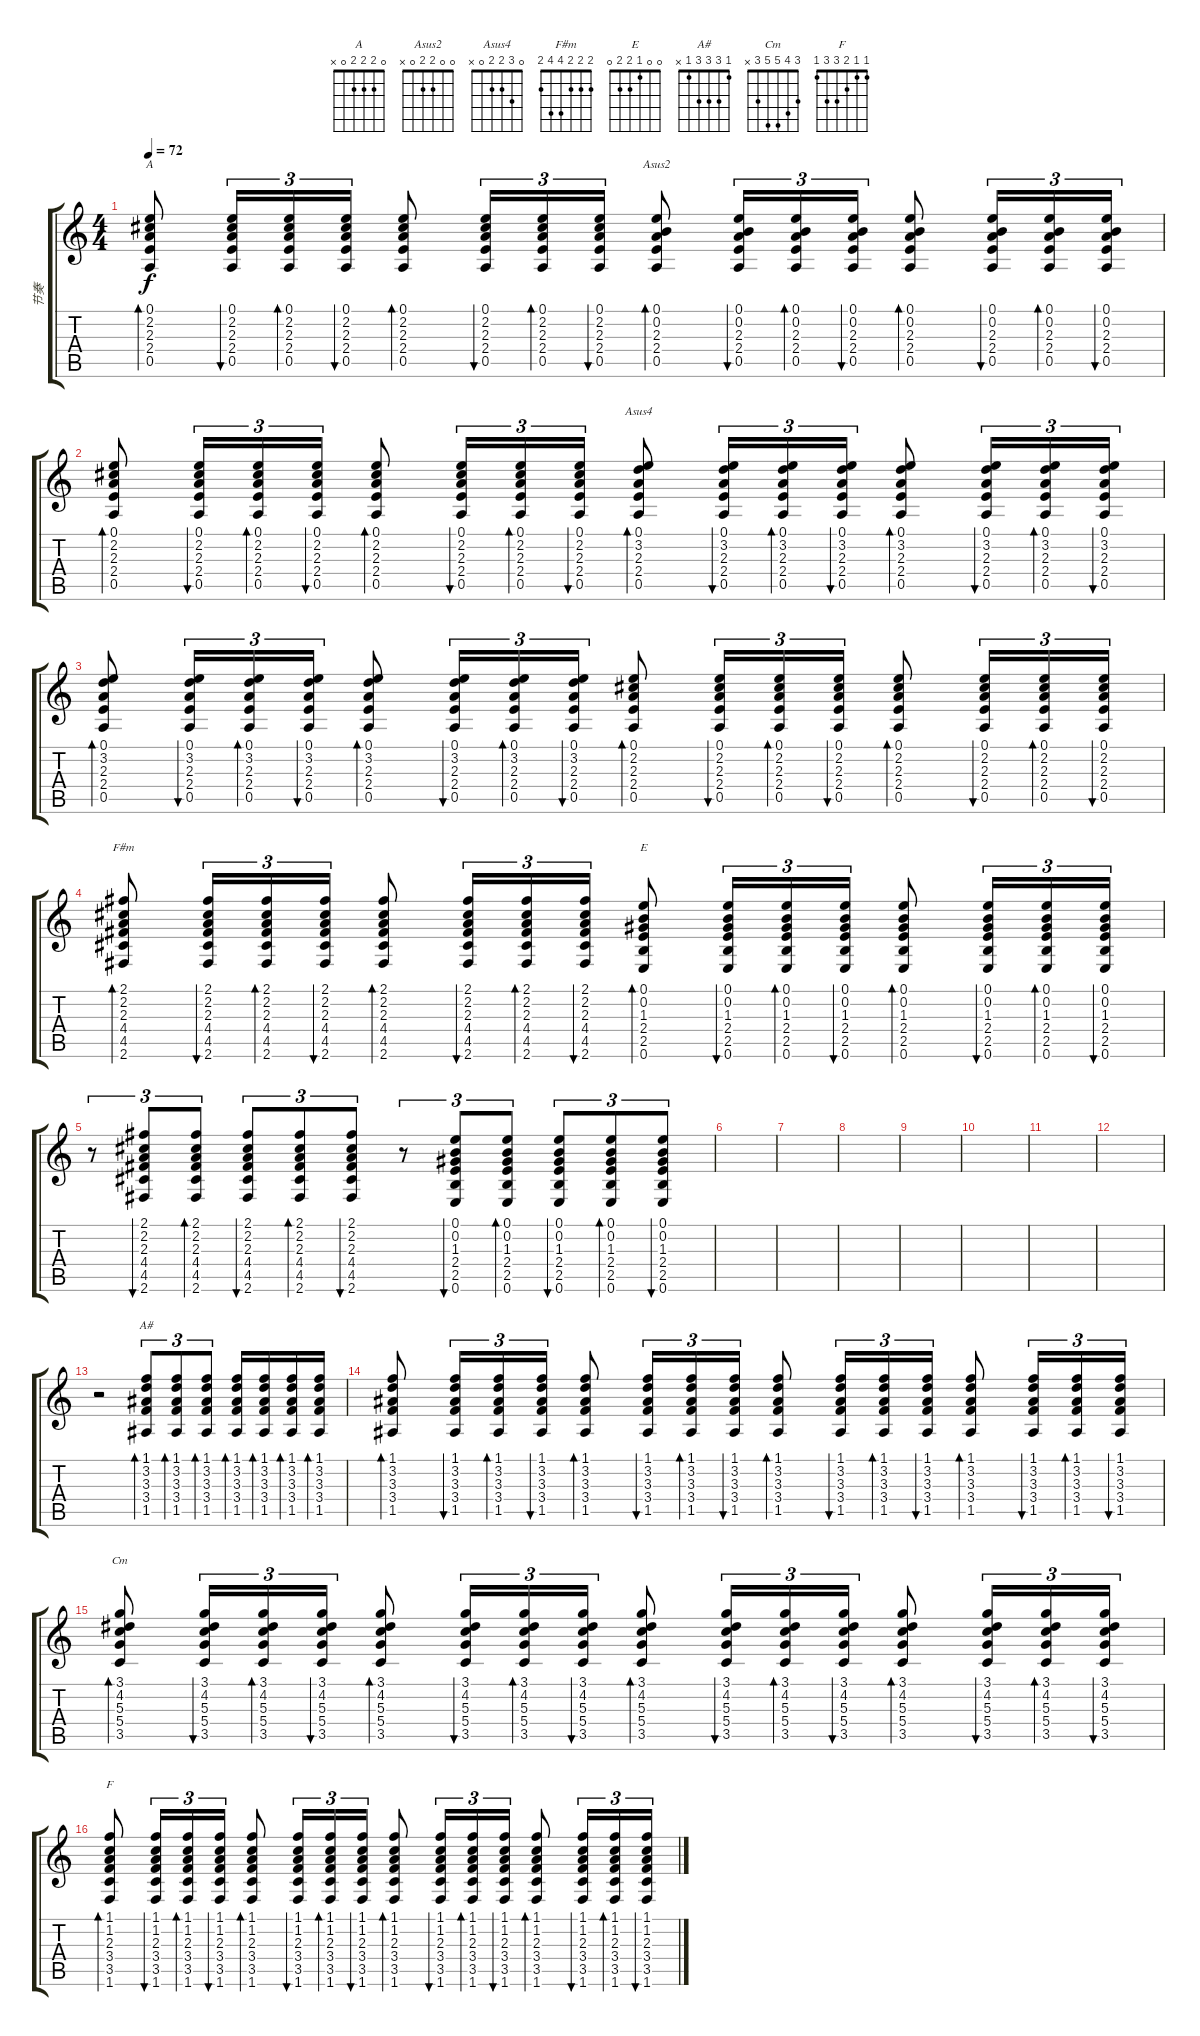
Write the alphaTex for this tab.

\track ("节奏" "节奏") {instrument acousticguitarsteel}
\staff {score tabs}
\tuning (E4 B3 G3 D3 A2 E2) {hide}
\chord ("A" 0 2 2 2 0 x)
\chord ("Asus2" 0 0 2 2 0 x)
\chord ("Asus4" 0 3 2 2 0 x)
\chord ("F#m" 2 2 2 4 4 2)
\chord ("E" 0 0 1 2 2 0)
\chord ("A#" 1 3 3 3 1 x)
\chord ("Cm" 3 4 5 5 3 x)
\chord ("F" 1 1 2 3 3 1)
\ts (4 4)
\tempo 72
\clef g2
\ks c
(0.1 2.2 2.3 2.4 0.5).8{bd 30 ch "A" dy f} (0.1 2.2 2.3 2.4 0.5).16{tu (3 2) bu 30} (0.1 2.2 2.3 2.4 0.5).16{tu (3 2) bd 30} (0.1 2.2 2.3 2.4 0.5).16{tu (3 2) bu 30} (0.1 2.2 2.3 2.4 0.5).8{bd 30} (0.1 2.2 2.3 2.4 0.5).16{tu (3 2) bu 30} (0.1 2.2 2.3 2.4 0.5).16{tu (3 2) bd 30} (0.1 2.2 2.3 2.4 0.5).16{tu (3 2) bu 30} (0.1 0.2 2.3 2.4 0.5).8{bd 30 ch "Asus2"} (0.1 0.2 2.3 2.4 0.5).16{tu (3 2) bu 30} (0.1 0.2 2.3 2.4 0.5).16{tu (3 2) bd 30} (0.1 0.2 2.3 2.4 0.5).16{tu (3 2) bu 30} (0.1 0.2 2.3 2.4 0.5).8{bd 30} (0.1 0.2 2.3 2.4 0.5).16{tu (3 2) bu 30} (0.1 0.2 2.3 2.4 0.5).16{tu (3 2) bd 30} (0.1 0.2 2.3 2.4 0.5).16{tu (3 2) bu 30} |
(0.1 2.2 2.3 2.4 0.5).8{bd 30} (0.1 2.2 2.3 2.4 0.5).16{tu (3 2) bu 30} (0.1 2.2 2.3 2.4 0.5).16{tu (3 2) bd 30} (0.1 2.2 2.3 2.4 0.5).16{tu (3 2) bu 30} (0.1 2.2 2.3 2.4 0.5).8{bd 30} (0.1 2.2 2.3 2.4 0.5).16{tu (3 2) bu 30} (0.1 2.2 2.3 2.4 0.5).16{tu (3 2) bd 30} (0.1 2.2 2.3 2.4 0.5).16{tu (3 2) bu 30} (0.1 3.2 2.3 2.4 0.5).8{bd 30 ch "Asus4"} (0.1 3.2 2.3 2.4 0.5).16{tu (3 2) bu 30} (0.1 3.2 2.3 2.4 0.5).16{tu (3 2) bd 30} (0.1 3.2 2.3 2.4 0.5).16{tu (3 2) bu 30} (0.1 3.2 2.3 2.4 0.5).8{bd 30} (0.1 3.2 2.3 2.4 0.5).16{tu (3 2) bu 30} (0.1 3.2 2.3 2.4 0.5).16{tu (3 2) bd 30} (0.1 3.2 2.3 2.4 0.5).16{tu (3 2) bu 30} |
(0.1 3.2 2.3 2.4 0.5).8{bd 30} (0.1 3.2 2.3 2.4 0.5).16{tu (3 2) bu 30} (0.1 3.2 2.3 2.4 0.5).16{tu (3 2) bd 30} (0.1 3.2 2.3 2.4 0.5).16{tu (3 2) bu 30} (0.1 3.2 2.3 2.4 0.5).8{bd 30} (0.1 3.2 2.3 2.4 0.5).16{tu (3 2) bu 30} (0.1 3.2 2.3 2.4 0.5).16{tu (3 2) bd 30} (0.1 3.2 2.3 2.4 0.5).16{tu (3 2) bu 30} (0.1 2.2 2.3 2.4 0.5).8{bd 30} (0.1 2.2 2.3 2.4 0.5).16{tu (3 2) bu 30} (0.1 2.2 2.3 2.4 0.5).16{tu (3 2) bd 30} (0.1 2.2 2.3 2.4 0.5).16{tu (3 2) bu 30} (0.1 2.2 2.3 2.4 0.5).8{bd 30} (0.1 2.2 2.3 2.4 0.5).16{tu (3 2) bu 30} (0.1 2.2 2.3 2.4 0.5).16{tu (3 2) bd 30} (0.1 2.2 2.3 2.4 0.5).16{tu (3 2) bu 30} |
(2.1 2.2 2.3 4.4 4.5 2.6).8{bd 30 ch "F#m"} (2.1 2.2 2.3 4.4 4.5 2.6).16{tu (3 2) bu 30} (2.1 2.2 2.3 4.4 4.5 2.6).16{tu (3 2) bd 30} (2.1 2.2 2.3 4.4 4.5 2.6).16{tu (3 2) bu 30} (2.1 2.2 2.3 4.4 4.5 2.6).8{bd 30} (2.1 2.2 2.3 4.4 4.5 2.6).16{tu (3 2) bu 30} (2.1 2.2 2.3 4.4 4.5 2.6).16{tu (3 2) bd 30} (2.1 2.2 2.3 4.4 4.5 2.6).16{tu (3 2) bu 30} (0.1 0.2 1.3 2.4 2.5 0.6).8{bd 30 ch "E"} (0.1 0.2 1.3 2.4 2.5 0.6).16{tu (3 2) bu 30} (0.1 0.2 1.3 2.4 2.5 0.6).16{tu (3 2) bd 30} (0.1 0.2 1.3 2.4 2.5 0.6).16{tu (3 2) bu 30} (0.1 0.2 1.3 2.4 2.5 0.6).8{bd 30} (0.1 0.2 1.3 2.4 2.5 0.6).16{tu (3 2) bu 30} (0.1 0.2 1.3 2.4 2.5 0.6).16{tu (3 2) bd 30} (0.1 0.2 1.3 2.4 2.5 0.6).16{tu (3 2) bu 30} |
r.8{tu (3 2)} (2.1 2.2 2.3 4.4 4.5 2.6).8{tu (3 2) bu 30} (2.1 2.2 2.3 4.4 4.5 2.6).8{tu (3 2) bd 30} (2.1 2.2 2.3 4.4 4.5 2.6).8{tu (3 2) bu 30} (2.1 2.2 2.3 4.4 4.5 2.6).8{tu (3 2) bd 30} (2.1 2.2 2.3 4.4 4.5 2.6).8{tu (3 2) bu 30} r.8{tu (3 2)} (0.1 0.2 1.3 2.4 2.5 0.6).8{tu (3 2) bu 30} (0.1 0.2 1.3 2.4 2.5 0.6).8{tu (3 2) bd 30} (0.1 0.2 1.3 2.4 2.5 0.6).8{tu (3 2) bu 30} (0.1 0.2 1.3 2.4 2.5 0.6).8{tu (3 2) bd 30} (0.1 0.2 1.3 2.4 2.5 0.6).8{tu (3 2) bu 30} |
|
|
|
|
|
|
|
r.2 (1.1 3.2 3.3 3.4 1.5).8{tu (3 2) bd 60 ch "A#"} (1.1 3.2 3.3 3.4 1.5).8{tu (3 2) bd 60} (1.1 3.2 3.3 3.4 1.5).8{tu (3 2) bd 60} (1.1 3.2 3.3 3.4 1.5).16{bd 60} (1.1 3.2 3.3 3.4 1.5).16{bd 60} (1.1 3.2 3.3 3.4 1.5).16{bd 60} (1.1 3.2 3.3 3.4 1.5).16{bd 30} |
(1.1 3.2 3.3 3.4 1.5).8{bd 30} (1.1 3.2 3.3 3.4 1.5).16{tu (3 2) bu 30} (1.1 3.2 3.3 3.4 1.5).16{tu (3 2) bd 30} (1.1 3.2 3.3 3.4 1.5).16{tu (3 2) bu 30} (1.1 3.2 3.3 3.4 1.5).8{bd 30} (1.1 3.2 3.3 3.4 1.5).16{tu (3 2) bu 30} (1.1 3.2 3.3 3.4 1.5).16{tu (3 2) bd 30} (1.1 3.2 3.3 3.4 1.5).16{tu (3 2) bu 30} (1.1 3.2 3.3 3.4 1.5).8{bd 30} (1.1 3.2 3.3 3.4 1.5).16{tu (3 2) bu 30} (1.1 3.2 3.3 3.4 1.5).16{tu (3 2) bd 30} (1.1 3.2 3.3 3.4 1.5).16{tu (3 2) bu 30} (1.1 3.2 3.3 3.4 1.5).8{bd 30} (1.1 3.2 3.3 3.4 1.5).16{tu (3 2) bu 30} (1.1 3.2 3.3 3.4 1.5).16{tu (3 2) bd 30} (1.1 3.2 3.3 3.4 1.5).16{tu (3 2) bu 30} |
(3.1 4.2 5.3 5.4 3.5).8{bd 30 ch "Cm"} (3.1 4.2 5.3 5.4 3.5).16{tu (3 2) bu 30} (3.1 4.2 5.3 5.4 3.5).16{tu (3 2) bd 30} (3.1 4.2 5.3 5.4 3.5).16{tu (3 2) bu 30} (3.1 4.2 5.3 5.4 3.5).8{bd 30} (3.1 4.2 5.3 5.4 3.5).16{tu (3 2) bu 30} (3.1 4.2 5.3 5.4 3.5).16{tu (3 2) bd 30} (3.1 4.2 5.3 5.4 3.5).16{tu (3 2) bu 30} (3.1 4.2 5.3 5.4 3.5).8{bd 30} (3.1 4.2 5.3 5.4 3.5).16{tu (3 2) bu 30} (3.1 4.2 5.3 5.4 3.5).16{tu (3 2) bd 30} (3.1 4.2 5.3 5.4 3.5).16{tu (3 2) bu 30} (3.1 4.2 5.3 5.4 3.5).8{bd 30} (3.1 4.2 5.3 5.4 3.5).16{tu (3 2) bu 30} (3.1 4.2 5.3 5.4 3.5).16{tu (3 2) bd 30} (3.1 4.2 5.3 5.4 3.5).16{tu (3 2) bu 30} |
(1.1 1.2 2.3 3.4 3.5 1.6).8{bd 30 ch "F"} (1.1 1.2 2.3 3.4 3.5 1.6).16{tu (3 2) bu 30} (1.1 1.2 2.3 3.4 3.5 1.6).16{tu (3 2) bd 30} (1.1 1.2 2.3 3.4 3.5 1.6).16{tu (3 2) bu 30} (1.1 1.2 2.3 3.4 3.5 1.6).8{bd 30} (1.1 1.2 2.3 3.4 3.5 1.6).16{tu (3 2) bu 30} (1.1 1.2 2.3 3.4 3.5 1.6).16{tu (3 2) bd 30} (1.1 1.2 2.3 3.4 3.5 1.6).16{tu (3 2) bu 30} (1.1 1.2 2.3 3.4 3.5 1.6).8{bd 30} (1.1 1.2 2.3 3.4 3.5 1.6).16{tu (3 2) bu 30} (1.1 1.2 2.3 3.4 3.5 1.6).16{tu (3 2) bd 30} (1.1 1.2 2.3 3.4 3.5 1.6).16{tu (3 2) bu 30} (1.1 1.2 2.3 3.4 3.5 1.6).8{bd 30} (1.1 1.2 2.3 3.4 3.5 1.6).16{tu (3 2) bu 30} (1.1 1.2 2.3 3.4 3.5 1.6).16{tu (3 2) bd 30} (1.1 1.2 2.3 3.4 3.5 1.6).16{tu (3 2) bu 30}
